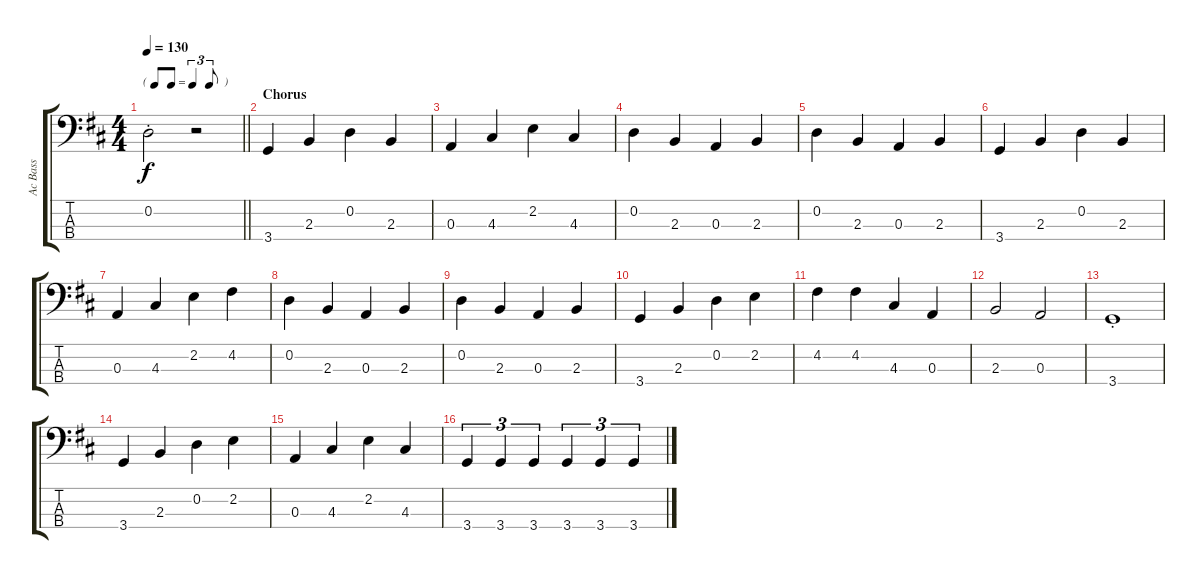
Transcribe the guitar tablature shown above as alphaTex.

\track ("Ac Bass" "Ac Bass") {instrument acousticbass}
\staff {score tabs}
\tuning (G2 D2 A1 E1) {hide}
\ts (4 4)
\tf triplet8th
\tempo 130
\clef f4
\barLineRight lightlight
\ks d
0.2{st}.2{dy f} r.2 |
\section ("" "Chorus")
3.4.4 2.3.4 0.2.4 2.3.4 |
0.3.4 4.3.4 2.2.4 4.3.4 |
0.2.4 2.3.4 0.3.4 2.3.4 |
0.2.4 2.3.4 0.3.4 2.3.4 |
3.4.4 2.3.4 0.2.4 2.3.4 |
0.3.4 4.3.4 2.2.4 4.2.4 |
0.2.4 2.3.4 0.3.4 2.3.4 |
0.2.4 2.3.4 0.3.4 2.3.4 |
3.4.4 2.3.4 0.2.4 2.2.4 |
4.2.4 4.2.4 4.3.4 0.3.4 |
2.3.2 0.3.2 |
3.4{st}.1 |
3.4.4 2.3.4 0.2.4 2.2.4 |
0.3.4 4.3.4 2.2.4 4.3.4 |
3.4.4{tu (3 2)} 3.4.4{tu (3 2)} 3.4.4{tu (3 2)} 3.4.4{tu (3 2)} 3.4.4{tu (3 2)} 3.4.4{tu (3 2)}
